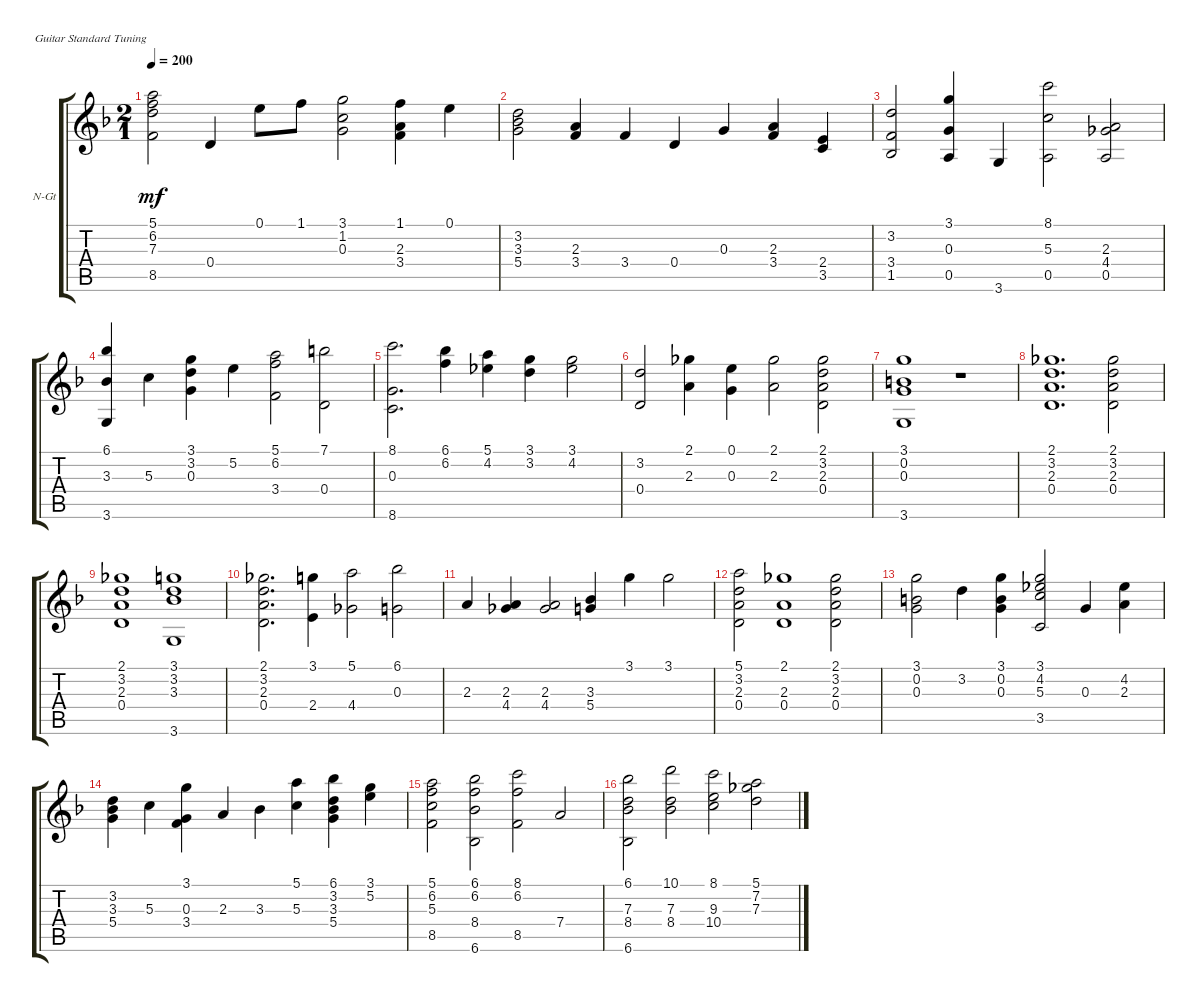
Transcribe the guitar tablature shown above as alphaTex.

\defaultSystemsLayout 4
\bracketExtendMode groupsimilarinstruments
\firstSystemTrackNameOrientation horizontal
\otherSystemsTrackNameOrientation horizontal
\track ("Nylon Guitar" "N-Gt") {instrument acousticguitarnylon}
\staff {score tabs}
\tuning (E4 B3 G3 D3 A2 E2)
\ts (2 1)
\tempo 200
\clef g2
\ks f
(5.1 6.2 7.3 8.5).2{dy mf} 0.4.4 0.1.8 1.1.8 (3.1 1.2 0.3).2 (1.1 2.3 3.4).4 0.1.4 |
(3.2 3.3 5.4).2 (2.3 3.4).4 3.4.4 0.4.4 0.3.4 (2.3 3.4).4 (2.4 3.5).4 |
(3.2 3.4 1.5).2 (0.5 0.3 3.1).4 3.6.4 (0.5 5.3 8.1).2 (0.5 4.4 2.3).2 |
(6.1 3.6 3.3).4 5.3.4 (3.2 3.1 0.3).4 5.2.4 (5.1 6.2 3.4).2 (0.4 7.1).2 |
(8.1 0.3 8.6).2{d} (6.1 6.2).4 (5.1 4.2).4 (3.1 3.2).4 (3.1 4.2).2 |
(3.2 0.4).2 (2.1 2.3).4 (0.1 0.3).4 (2.1 2.3).2 (2.1 2.3 3.2 0.4).2 |
(3.1 0.2 0.3 3.6).1 r.1 |
(2.1 3.2 2.3 0.4).1{d} (2.1 3.2 2.3 0.4).2 |
(2.1 3.2 2.3 0.4).1 (3.1 3.2 3.3 3.6).1 |
(2.1 3.2 2.3 0.4).2{d} (3.1 2.4).4 (4.4 5.1).2 (6.1 0.3).2 |
2.3.4 (4.4 2.3).4 (4.4 2.3).2 (3.3 5.4).4 3.1.4 3.1.2 |
(5.1 3.2 2.3 0.4).2 (2.1 2.3 0.4).1 (2.1 3.2 2.3 0.4).2 |
(3.1 0.2 0.3).2 3.2.4 (3.1 0.3 0.2).4 (3.1 4.2 5.3 3.5).2 0.3.4 (2.3 4.2).4 |
(3.2 3.3 5.4).4 5.3.4 (3.1 0.3 3.4).4 2.3.4 3.3.4 (5.3 5.1).4 (6.1 3.2 3.3 5.4).4 (5.2 3.1).4 |
(5.1 6.2 5.3 8.5).2 (6.1 6.2 8.4 6.6).2 (8.1 6.2 8.5).2 7.4.2 |
(6.1 7.3 8.4 6.6).2 (10.1 7.3 8.4).2 (8.1 9.3 10.4).2 (5.1 7.2 7.3).2
